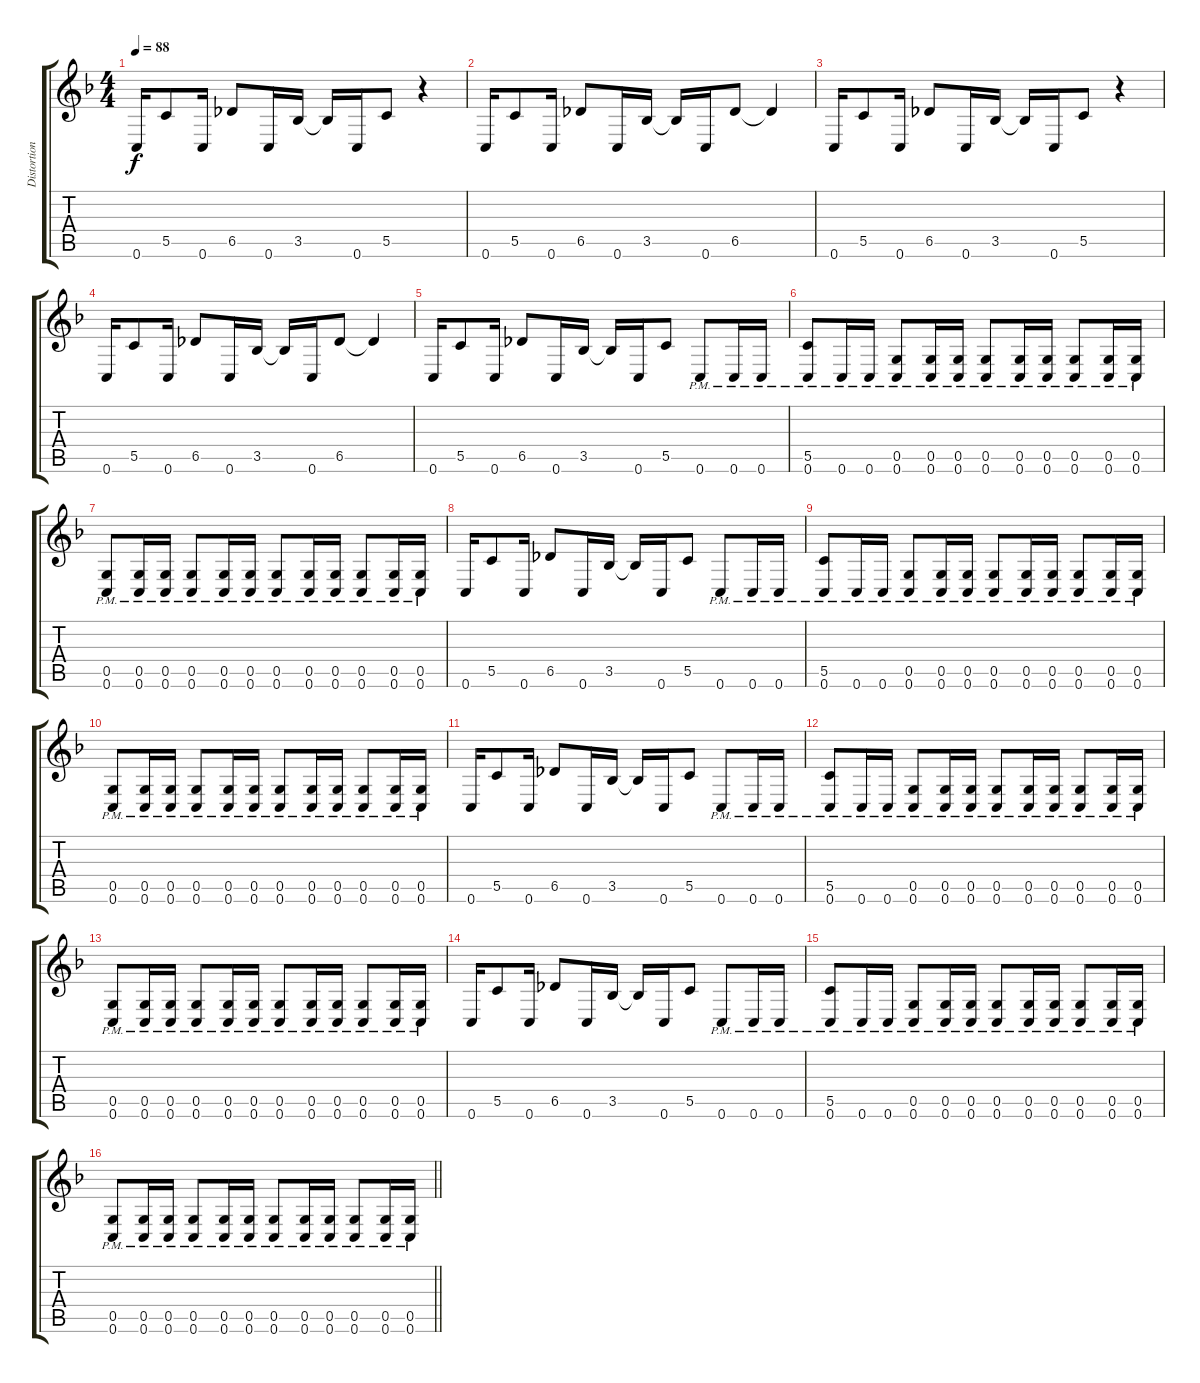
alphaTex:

\track ("Distortion" "Distortion") {instrument distortionguitar}
\staff {score tabs}
\tuning (D4 A3 F3 C3 G2 C2) {hide}
\ts (4 4)
\tempo 88
\clef g2
\ks f
0.6.16{dy f instrument distortionguitar} 5.5.8 0.6.16 6.5.8 0.6.16 3.5.16 3.5{t}.16 0.6.16 5.5.8 r.4 |
0.6.16 5.5.8 0.6.16 6.5.8 0.6.16 3.5.16 3.5{t}.16 0.6.16 6.5.8 6.5{t}.4 |
0.6.16 5.5.8 0.6.16 6.5.8 0.6.16 3.5.16 3.5{t}.16 0.6.16 5.5.8 r.4 |
0.6.16 5.5.8 0.6.16 6.5.8 0.6.16 3.5.16 3.5{t}.16 0.6.16 6.5.8 6.5{t}.4 |
0.6.16 5.5.8 0.6.16 6.5.8 0.6.16 3.5.16 3.5{t}.16 0.6.16 5.5.8 0.6{pm}.8 0.6{pm}.16 0.6{pm}.16 |
(5.5{pm} 0.6{pm}).8 0.6{pm}.16 0.6{pm}.16 (0.5{pm} 0.6{pm}).8 (0.5{pm} 0.6{pm}).16 (0.5{pm} 0.6{pm}).16 (0.5{pm} 0.6{pm}).8 (0.5{pm} 0.6{pm}).16 (0.5{pm} 0.6{pm}).16 (0.5{pm} 0.6{pm}).8 (0.5{pm} 0.6{pm}).16 (0.5{pm} 0.6{pm}).16 |
(0.5{pm} 0.6{pm}).8 (0.5{pm} 0.6{pm}).16 (0.5{pm} 0.6{pm}).16 (0.5{pm} 0.6{pm}).8 (0.5{pm} 0.6{pm}).16 (0.5{pm} 0.6{pm}).16 (0.5{pm} 0.6{pm}).8 (0.5{pm} 0.6{pm}).16 (0.5{pm} 0.6{pm}).16 (0.5{pm} 0.6{pm}).8 (0.5{pm} 0.6{pm}).16 (0.5{pm} 0.6{pm}).16 |
0.6.16 5.5.8 0.6.16 6.5.8 0.6.16 3.5.16 3.5{t}.16 0.6.16 5.5.8 0.6{pm}.8 0.6{pm}.16 0.6{pm}.16 |
(5.5{pm} 0.6{pm}).8 0.6{pm}.16 0.6{pm}.16 (0.5{pm} 0.6{pm}).8 (0.5{pm} 0.6{pm}).16 (0.5{pm} 0.6{pm}).16 (0.5{pm} 0.6{pm}).8 (0.5{pm} 0.6{pm}).16 (0.5{pm} 0.6{pm}).16 (0.5{pm} 0.6{pm}).8 (0.5{pm} 0.6{pm}).16 (0.5{pm} 0.6{pm}).16 |
(0.5{pm} 0.6{pm}).8 (0.5{pm} 0.6{pm}).16 (0.5{pm} 0.6{pm}).16 (0.5{pm} 0.6{pm}).8 (0.5{pm} 0.6{pm}).16 (0.5{pm} 0.6{pm}).16 (0.5{pm} 0.6{pm}).8 (0.5{pm} 0.6{pm}).16 (0.5{pm} 0.6{pm}).16 (0.5{pm} 0.6{pm}).8 (0.5{pm} 0.6{pm}).16 (0.5{pm} 0.6{pm}).16 |
0.6.16 5.5.8 0.6.16 6.5.8 0.6.16 3.5.16 3.5{t}.16 0.6.16 5.5.8 0.6{pm}.8 0.6{pm}.16 0.6{pm}.16 |
(5.5{pm} 0.6{pm}).8 0.6{pm}.16 0.6{pm}.16 (0.5{pm} 0.6{pm}).8 (0.5{pm} 0.6{pm}).16 (0.5{pm} 0.6{pm}).16 (0.5{pm} 0.6{pm}).8 (0.5{pm} 0.6{pm}).16 (0.5{pm} 0.6{pm}).16 (0.5{pm} 0.6{pm}).8 (0.5{pm} 0.6{pm}).16 (0.5{pm} 0.6{pm}).16 |
(0.5{pm} 0.6{pm}).8 (0.5{pm} 0.6{pm}).16 (0.5{pm} 0.6{pm}).16 (0.5{pm} 0.6{pm}).8 (0.5{pm} 0.6{pm}).16 (0.5{pm} 0.6{pm}).16 (0.5{pm} 0.6{pm}).8 (0.5{pm} 0.6{pm}).16 (0.5{pm} 0.6{pm}).16 (0.5{pm} 0.6{pm}).8 (0.5{pm} 0.6{pm}).16 (0.5{pm} 0.6{pm}).16 |
0.6.16 5.5.8 0.6.16 6.5.8 0.6.16 3.5.16 3.5{t}.16 0.6.16 5.5.8 0.6{pm}.8 0.6{pm}.16 0.6{pm}.16 |
(5.5{pm} 0.6{pm}).8 0.6{pm}.16 0.6{pm}.16 (0.5{pm} 0.6{pm}).8 (0.5{pm} 0.6{pm}).16 (0.5{pm} 0.6{pm}).16 (0.5{pm} 0.6{pm}).8 (0.5{pm} 0.6{pm}).16 (0.5{pm} 0.6{pm}).16 (0.5{pm} 0.6{pm}).8 (0.5{pm} 0.6{pm}).16 (0.5{pm} 0.6{pm}).16 |
\barLineRight lightlight
(0.5{pm} 0.6{pm}).8 (0.5{pm} 0.6{pm}).16 (0.5{pm} 0.6{pm}).16 (0.5{pm} 0.6{pm}).8 (0.5{pm} 0.6{pm}).16 (0.5{pm} 0.6{pm}).16 (0.5{pm} 0.6{pm}).8 (0.5{pm} 0.6{pm}).16 (0.5{pm} 0.6{pm}).16 (0.5{pm} 0.6{pm}).8 (0.5{pm} 0.6{pm}).16 (0.5{pm} 0.6{pm}).16
